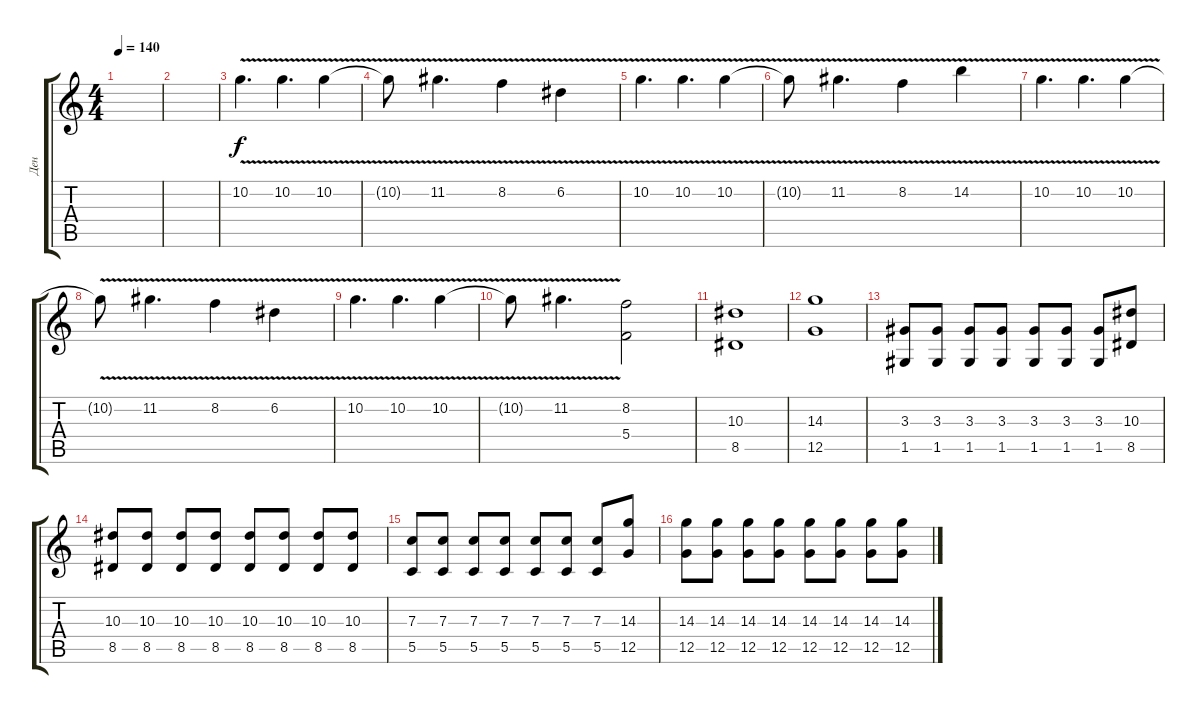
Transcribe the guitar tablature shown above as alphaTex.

\track ("Ден" "Ден") {instrument overdrivenguitar}
\staff {score tabs}
\tuning (D4 A3 F3 C3 G2 C2) {hide}
\ts (4 4)
\tempo 140
\clef g2
\ks c
|
|
10.2{v}.4{d} 10.2{v}.4{d} 10.2{v}.4 |
10.2{t}.8 11.2{v}.4{d} 8.2{v}.4 6.2{v}.4 |
10.2{v}.4{d} 10.2{v}.4{d} 10.2{v}.4 |
10.2{t}.8 11.2{v}.4{d} 8.2{v}.4 14.2{v}.4 |
10.2{v}.4{d} 10.2{v}.4{d} 10.2{v}.4 |
10.2{t}.8 11.2{v}.4{d} 8.2{v}.4 6.2{v}.4 |
10.2{v}.4{d} 10.2{v}.4{d} 10.2{v}.4 |
10.2{t}.8 11.2{v}.4{d} (8.2 5.4).2 |
(10.3 8.5).1 |
(14.3 12.5).1 |
(3.3 1.5).8 (3.3 1.5).8 (3.3 1.5).8 (3.3 1.5).8 (3.3 1.5).8 (3.3 1.5).8 (3.3 1.5).8 (10.3 8.5).8 |
(10.3 8.5).8 (10.3 8.5).8 (10.3 8.5).8 (10.3 8.5).8 (10.3 8.5).8 (10.3 8.5).8 (10.3 8.5).8 (10.3 8.5).8 |
(7.3 5.5).8 (7.3 5.5).8 (7.3 5.5).8 (7.3 5.5).8 (7.3 5.5).8 (7.3 5.5).8 (7.3 5.5).8 (14.3 12.5).8 |
(14.3 12.5).8 (14.3 12.5).8 (14.3 12.5).8 (14.3 12.5).8 (14.3 12.5).8 (14.3 12.5).8 (14.3 12.5).8 (14.3 12.5).8
